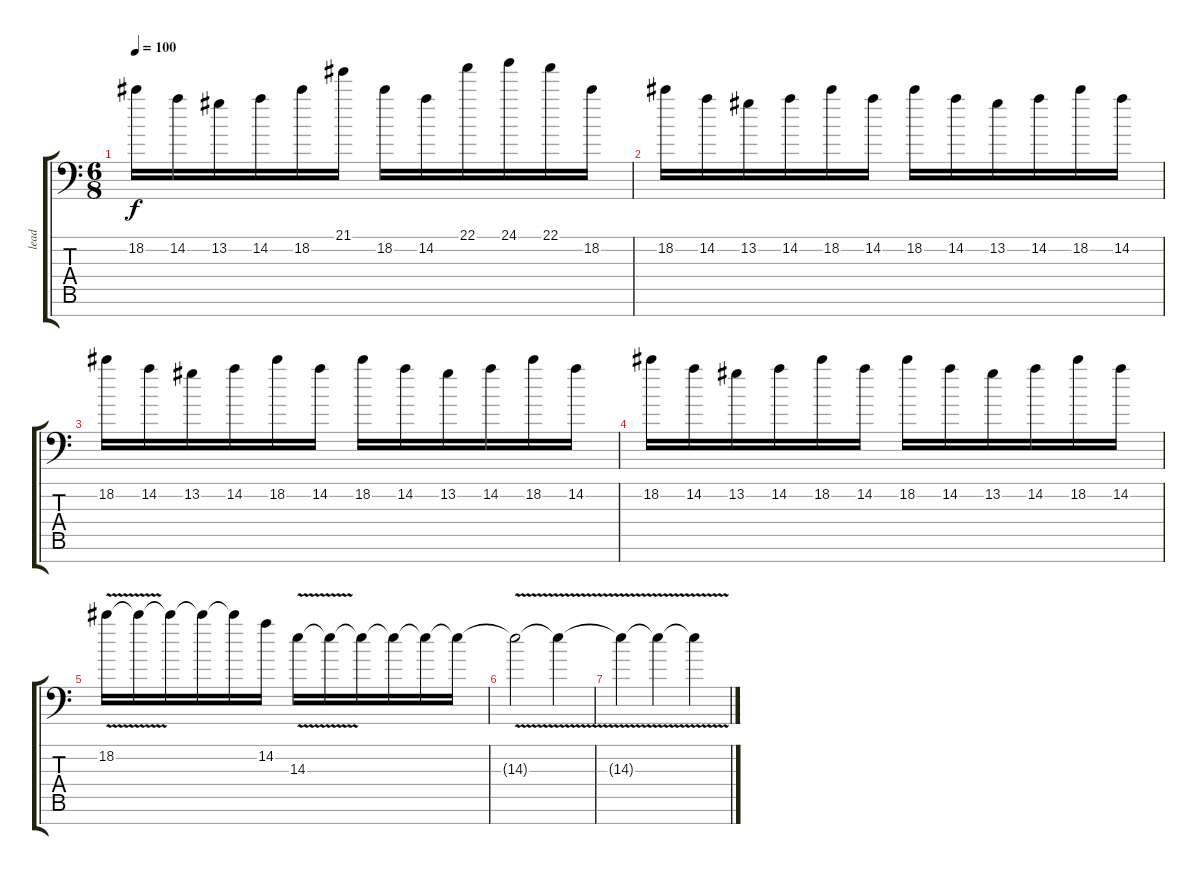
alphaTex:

\track ("lead" "lead") {instrument distortionguitar}
\staff {score tabs}
\tuning (B3 G3 D3 A2 E2 B1 Gb1) {hide}
\ts (6 8)
\tempo 100
\clef f4
\ks c
18.2.16{dy f} 14.2.16 13.2.16 14.2.16 18.2.16 21.1.16 18.2.16 14.2.16 22.1.16 24.1.16 22.1.16 18.2.16 |
18.2.16 14.2.16 13.2.16 14.2.16 18.2.16 14.2.16 18.2.16 14.2.16 13.2.16 14.2.16 18.2.16 14.2.16 |
18.2.16 14.2.16 13.2.16 14.2.16 18.2.16 14.2.16 18.2.16 14.2.16 13.2.16 14.2.16 18.2.16 14.2.16 |
18.2.16 14.2.16 13.2.16 14.2.16 18.2.16 14.2.16 18.2.16 14.2.16 13.2.16 14.2.16 18.2.16 14.2.16 |
18.2{v}.16 18.2{t}.16 18.2{t}.16 18.2{t}.16 18.2{t}.16 14.2.16 14.3{v}.16 14.3{t}.16 14.3{t}.16 14.3{t}.16 14.3{t}.16 14.3{t}.16 |
14.3{v t}.2 14.3{v t}.4 |
14.3{v t}.4 14.3{v t}.4 14.3{v t}.4
